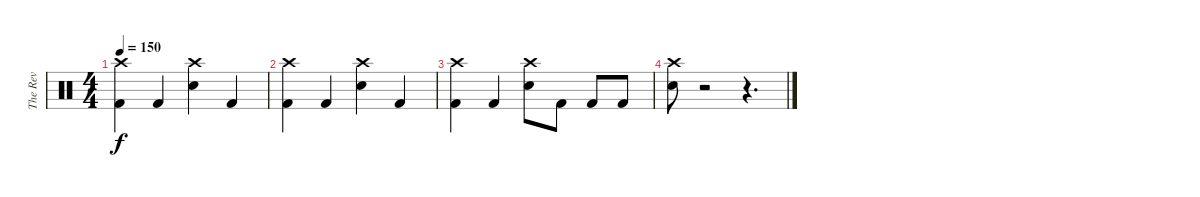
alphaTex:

\track ("The Rev" "The Rev") {instrument percussion}
\staff {score}
\articulation defaults
\ts (4 4)
\tempo 150
\clef neutral
\ks c
("Crash high (hit)" "Kick (hit) 2").4{dy f} "Kick (hit) 2".4 ("Crash high (hit)" "Snare (hit) 2").4 "Kick (hit) 2".4 |
("Crash high (hit)" "Kick (hit) 2").4 "Kick (hit) 2".4 ("Crash high (hit)" "Snare (hit) 2").4 "Kick (hit) 2".4 |
("Crash high (hit)" "Kick (hit) 2").4 "Kick (hit) 2".4 ("Crash high (hit)" "Snare (hit) 2").8 "Kick (hit) 2".8 "Kick (hit) 2".8 "Kick (hit) 2".8 |
("Crash high (hit)" "Snare (hit) 2").8 r.2 r.4{d}
